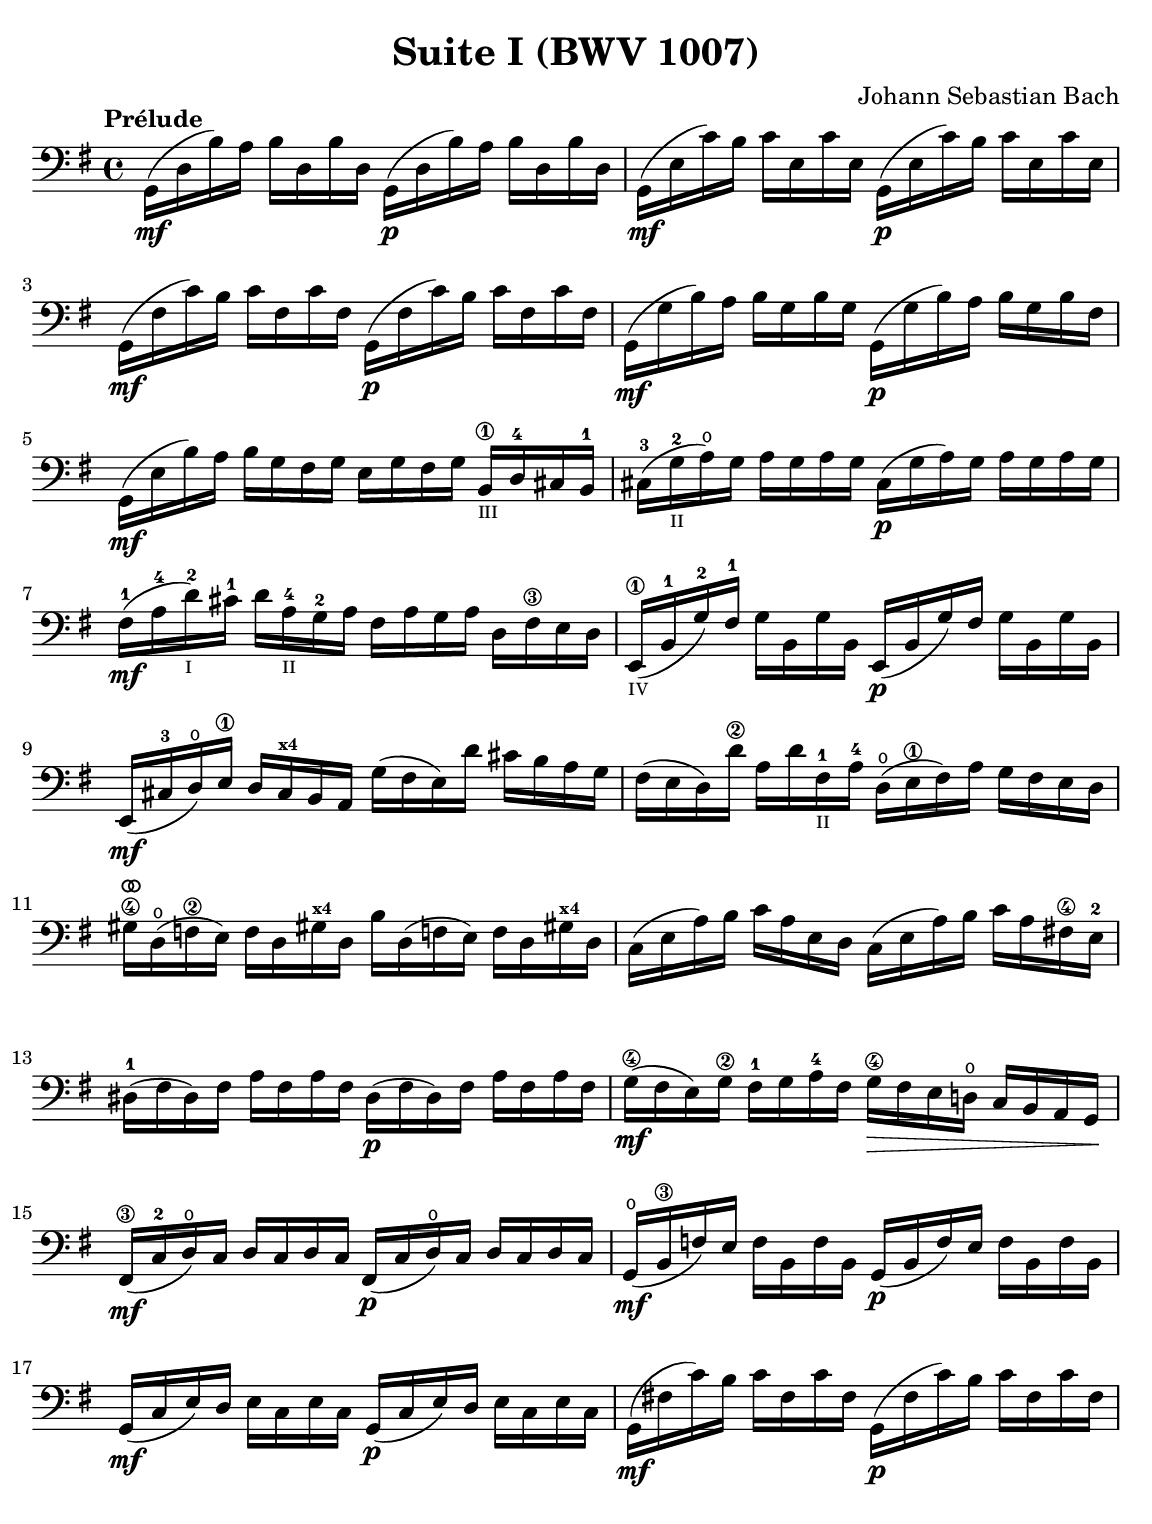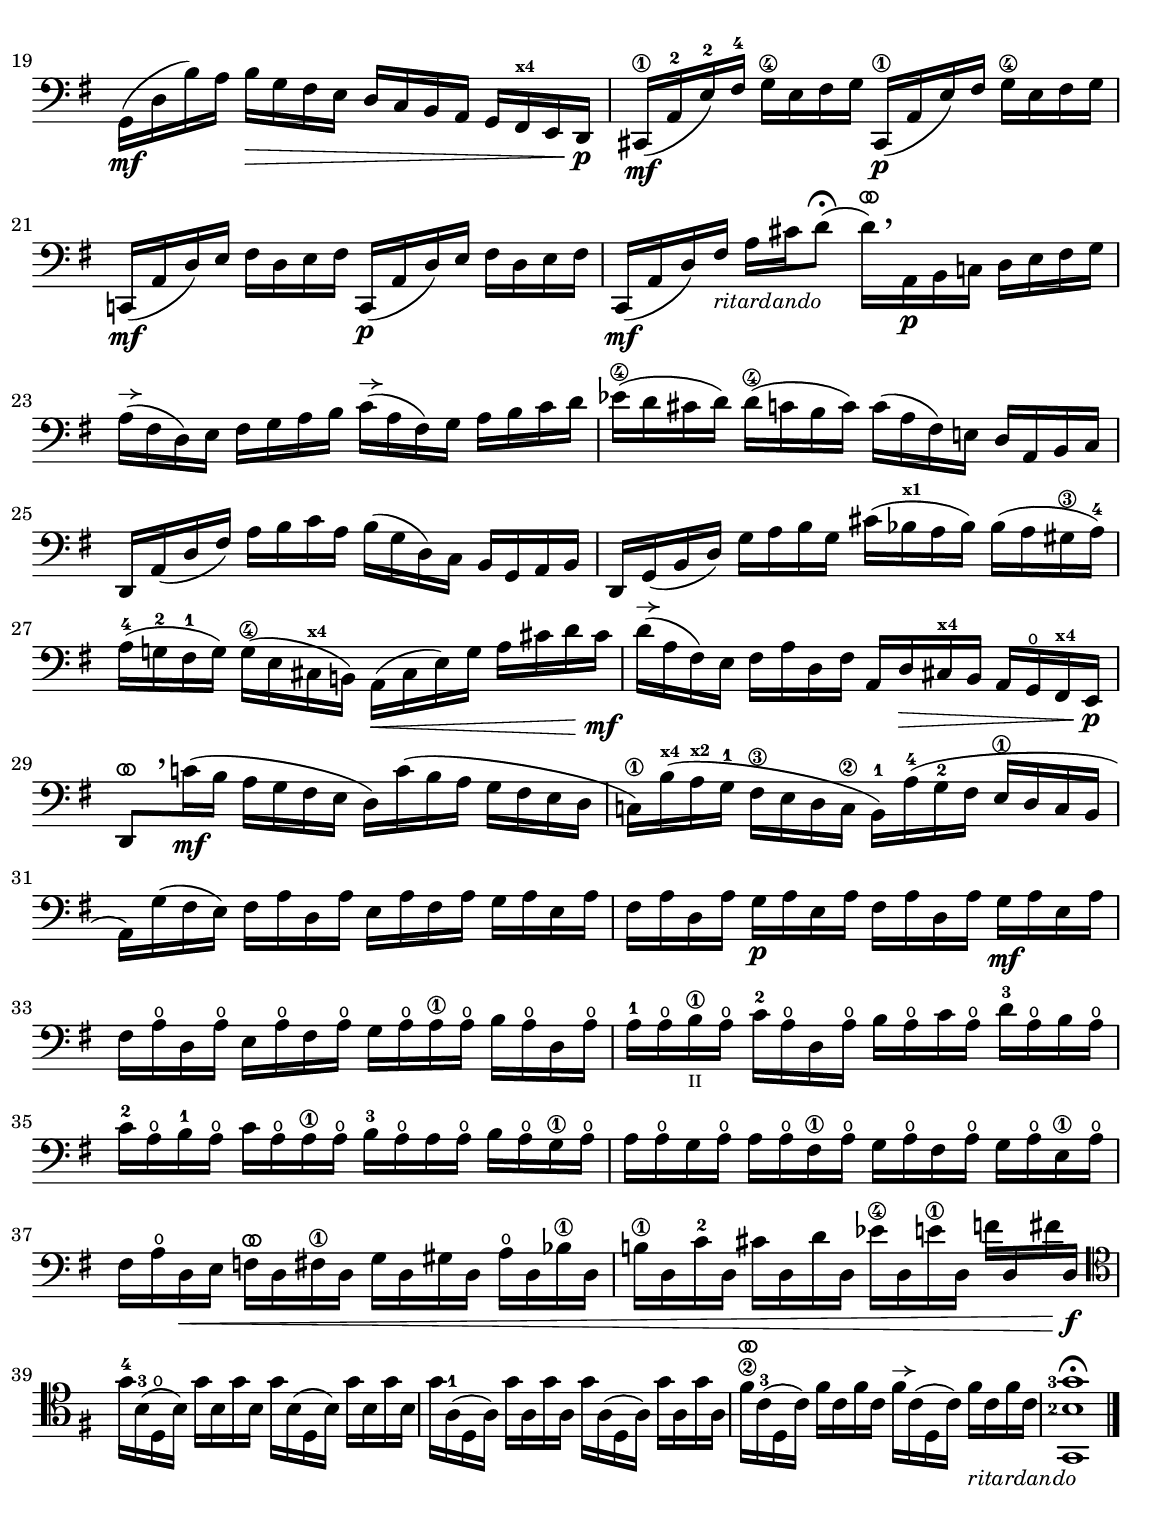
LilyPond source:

#(set-global-staff-size 21)

\version "2.18.2"

\header {
  title = "Suite I (BWV 1007)"
  composer = "Johann Sebastian Bach"
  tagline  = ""
}

\language "italiano"

% iPad Pro 12.9

\paper {
  paper-width  = 195\mm
  paper-height = 260\mm
  indent = #0
  page-count = #2
  line-width = #184
  print-page-number = ##f
  ragged-last-bottom = ##t
  ragged-bottom = ##f
%  ragged-last = ##t
}

% \phrasingSlurDashed
% \SlurDashed
% \slurSolid

allongerUne = \markup {
  \center-column {
    \combine
    \draw-line #'(-2 . 0)
    \arrow-head #X #RIGHT ##f
  }
}

ringsps = #"
  0.15 setlinewidth
  0.9 0.6 moveto
  0.4 0.6 0.5 0 361 arc
  stroke
  1.0 0.6 0.5 0 361 arc
  stroke
  "

vibrato = \markup {
  \with-dimensions #'(-0.2 . 1.6) #'(0 . 1.2)
  \postscript #ringsps
}

\score {
  \new Staff {
    \set fingeringOrientations = #'(left)
    \override Beam.auto-knee-gap = #2
    \override Hairpin.to-barline = ##f
    \override BreathingSign.text = \markup {
      \translate #'(-1.75 . 1.6)
      \musicglyph #"scripts.rcomma"
    }

    \tempo "Prélude"
    \time 4/4
    \key sol \major
    \clef "bass"

    | sol,16(\mf re16 si16)   la16 si16  re16  si16  re16
      sol,16(\p re16 si16)   la16 si16  re16  si16  re16
    | sol,16(\mf mi16 do'16)  si16 do'16 mi16  do'16 mi16
      sol,16(\p mi16 do'16)  si16 do'16 mi16  do'16 mi16
    | sol,16(\mf fad16 do'16) si16 do'16 fad16 do'16 fad16
      sol,16(\p fad16 do'16) si16 do'16 fad16 do'16 fad16
    | sol,16(\mf sol16 si16)  la16 si16  sol16 si16  sol16
      sol,16(\p sol16 si16)  la16 si16[ sol16 si16  fad16]
    | sol,16(\mf mi16 si16)   la16 si16  sol16 fad16 sol16
      mi16 sol16 fad16 sol16
      si,16\1_\markup{\teeny III} re16-4 dod16 si,16-1
    | dod16-3( sol16_\markup{\teeny II}-2 la16)\open sol16
      la16 sol16 la16 sol16
      dod16(\p sol16 la16) sol16 la16 sol16 la16 sol16
    | fad16-1(\mf la16-4 re'16-2_\markup{\teeny I}) dod'16-1
      re'16 la16-4_\markup{\teeny II} sol16-2 la16
      fad16 la16 sol16 la16 re16 fad16\3 mi16 re16
    | mi,16\1_\markup{\teeny IV}( si,16-1 sol16-2) fad16-1
      sol16 si,16 sol16 si,16
      mi,16(\p si,16 sol16) fad16 sol16 si,16 sol16 si,16
    | mi,16(\mf dod16-3 re16)\open
      mi16\1 re16 dod16^\markup{\bold\teeny x4} si,16 la,16
      sol16( fad16 mi16) re'16 dod'16 si16 la16 sol16
    | fad16( mi16 re16) re'16\2 la16 re'16 fad16-1_\markup{\teeny II}
      la16-4 re16(\open mi16\1 fad16) la16 sol16 fad16 mi16 re16
    | sold16\4^\vibrato re16(\open fa16\2 mi16)
      fa16 re16 sold!16^\markup{\bold\teeny x4}
      re16 si16 re16( fa!16 mi16) fa16 re16 sold!16^\markup{\bold\teeny x4} re16
    | do16( mi16 la16) si16 do'16 la16 mi16 re16
      do16( mi16 la16) si16 do'16 la16 fad!16\4 mi16-2
    | red16-1( fad16 red16) fad16 la16 fad16 la16 fad16
      red16(\p fad16 red16) fad16 la16 fad16 la16 fad16
    | sol16(\4\mf fad16 mi16) sol16\2 fad16-1 sol16 la16-4 fad16
      sol16\4\> fad16 mi16 re!16\open do16 si,16 la,16 sol,16\!
    | fad,16\3(\mf do16-2 re16\open) do16 re16 do16 re16 do16
      fad,16(\p do16 re16\open) do16 re16 do16 re16 do16
    | sol,16(\mf\open si,16\3 fa16) mi16 fa16 si,16 fa16 si,16
      sol,16_(\p si,16 fa16) mi16 fa16 si,16 fa16 si,16
    | sol,16(\mf do16 mi16) re16 mi16 do16 mi16 do16
      sol,16(\p do16 mi16) re16 mi16 do16 mi16 do16
    | sol,16(\mf fad!16 do'16) si16 do'16 fad16 do'16 fad16
      sol,16(\p fad16 do'16) si16 do'16 fad16 do'16 fad16
    | sol,16(\mf re16 si16) la16 si16\> sol16 fad16 mi16
      re16 do16 si,16 la,16 sol,16
      fad,16^\markup{\bold\teeny x4} mi,16 re,16\!\p
    | dod,16\1(\mf la,16-2 mi16-2) fad16-4 sol16\4 mi16 fad16 sol16
      dod,16\1(\p la,16 mi16) fad16 sol16\4 mi16 fad16 sol16
    | do,!16(\mf la,16 re16) mi16 fad16 re16 mi16 fad16
      do,16(\p la,16 re16) mi16 fad16 re16 mi16 fad16
    | do,16(\mf la,16 re16) fad16_\markup{\small\italic "ritardando"}
      la16 dod'16 re'8\fermata(
      re'16)[^\vibrato \breathe la,16\p si,16 do!16] re16 mi16 fad16 sol16
    | la16(^\allongerUne fad16 re16) mi16 fad16 sol16 la16 si16
      do'16(^\allongerUne la16 fad16) sol16 la16 si16 do'16 re'16
    | mib'16\4( re'16 dod'16 re'16) re'16\4( do'!16 si16 do'16)
      do'16( la16 fad16) mi!16 re16 la,16 si,16 do16
    | re,16 la,16( re16 fad16) la16 si16 do'16 la16
      si16( sol16 re16) do16 si,16 sol,16 la,16 si,16
    | re,16 sol,16( si,16 re16) sol16 la16
      si16 sol16 dod'16( sib16^\markup{\bold\teeny x1} la16 sib16)
      sib16( la16 sold16\3 la16)-4
    | la16-4( sol!16-2 fad16-1 sol16) sol16\4(
      mi16 dod16^\markup{\bold\teeny x4} si,!16)
      la,16(\< dod16 mi16) sol16 la16 dod'16 re'16 dod'16\mf
    | re'16(^\allongerUne la16 fad16) mi16 fad16 la16 re16
      fad16 la,16 re16\> dod16^\markup{\bold\teeny x4} si,16
      la,16 sol,16\open fad,16^\markup{\bold\teeny x4} mi,16\!\p
    | re,8[^\vibrato\breathe do'!16(\mf si16] la16 sol16 fad16 mi16
      re16) do'16( si16 la16 sol16 fad16 mi16 re16
    | do!16\1) si16(^\markup{\bold\teeny x4}
      la16^\markup{\bold\teeny x2} sol16-1 fad16\3 mi16 re16 do16\2
      si,16-1) la16-4( sol16-2 fad16 mi16\1 re16 do16 si,16
    | la,16) sol16( fad16 mi16) fad16 la16 re16 la16
      mi16 la16 fad16 la16 sol16 la16 mi16 la16
    | fad16 la16 re16 la16 sol16\p la16 mi16 la16
      fad16 la16 re16 la16 sol16\mf la16 mi16 la16
    | fad16 la16\open re16 la16\open mi16 la16\open fad16 la16\open
 %       <<{\skip 16 la16[ \skip 16 la16]}\\
 %         {sol16[ \skip 16 la16_\1] \skip 16}>>
 %       <<{\skip 16 la16[ \skip 16 la16]}\\
 %         {si16[ \skip 16 re16] \skip 16}>>
      sol16 la16\open la16\1 la16\open si16 la16\open re16 la16\open
%      | <<{\skip 16 la16[ \skip 16 la16] \skip 16 la16[ \skip 16 la16]
%           \skip 16 la16[ \skip 16 la16] \skip 16 la16[ \skip 16 la16]}\\
%          {la16[ \skip 16 si16_\1] \skip 16 do'16[ \skip 16 re16] \skip 16
%           si16[ \skip 16 do'16] \skip 16 re'16[ \skip 16 si16] \skip16}>>
    | la16-1 la16\open si16\1_\markup{\teeny II} la16\open do'16-2 la16\open re16 la16\open
      si16 la16\open do'16 la16\open re'16-3 la16\open si16 la16\open
 %     | <<{\skip 16 la16[ \skip 16 la16] \skip 16 la16[ \skip 16 la16]
 %          \skip 16 la16[ \skip 16 la16] \skip 16 la16[ \skip 16 la16]}\\
 %         {do'16[ \skip 16 si16] \skip 16 do'16[ \skip 16 la16_\1] \skip 16
 %          si16[ \skip 16 la16] \skip 16 si16[ \skip 16 sol16_\1] \skip 16}>>
    | do'16-2 la16\open si16-1 la16\open do'16 la16\open la16\1 la16\open
      si16-3 la16\open la16 la16\open si16 la16\open sol16\1 la16\open
 %     | <<{\skip 16 la16[ \skip 16 la16] \skip 16 la16[ \skip 16 la16]}\\
 %         {la16[ \skip 16 sol16] \skip 16 la16[ \skip 16 fad16_\1] \skip 16}>>
    | la16 la16\open sol16 la16\open la16 la16\open fad16\1 la16\open
      sol16 la16\open fad16 la16\open sol16 la16\open mi16\1 la16\open
    | fad16 la16\open re16\<
      mi16 fa!16^\vibrato re16 fad16\1 re16
      sol16 re16 sold16 re16 la16\open re16 sib16\1 re16
    | si!16\1 re16 do'16-2 re16 dod'16 re16 re'16 re16
      mib'16\4 re16 mi'!16\1 re16 fa'!16 re16 fad'16 re16\f\!
    | \clef "tenor"
      sol'16-4 si16(-3 re16\open si16) sol'16 si16 sol'16 si16
      sol'16 si16( re16 si16) sol'16 si16 sol'16 si16
    | sol'16 la16(-1 re16 la16) sol'16 la16 sol'16 la16
      sol'16 la16( re16 la16) sol'16 la16 sol'16 la16
    | fad'16\2^\vibrato do'16(-3 re16 do'16) fad'16 do'16 fad'16 do'16
      fad'16^\allongerUne do'16( re16 do'16)
      fad'16_\markup{\small\italic "ritardando"} do'16 fad'16 do'16
    | << sol,1 <si-2>1 <sol'-3>1\fermata>>

    \bar "|."
  }
}
